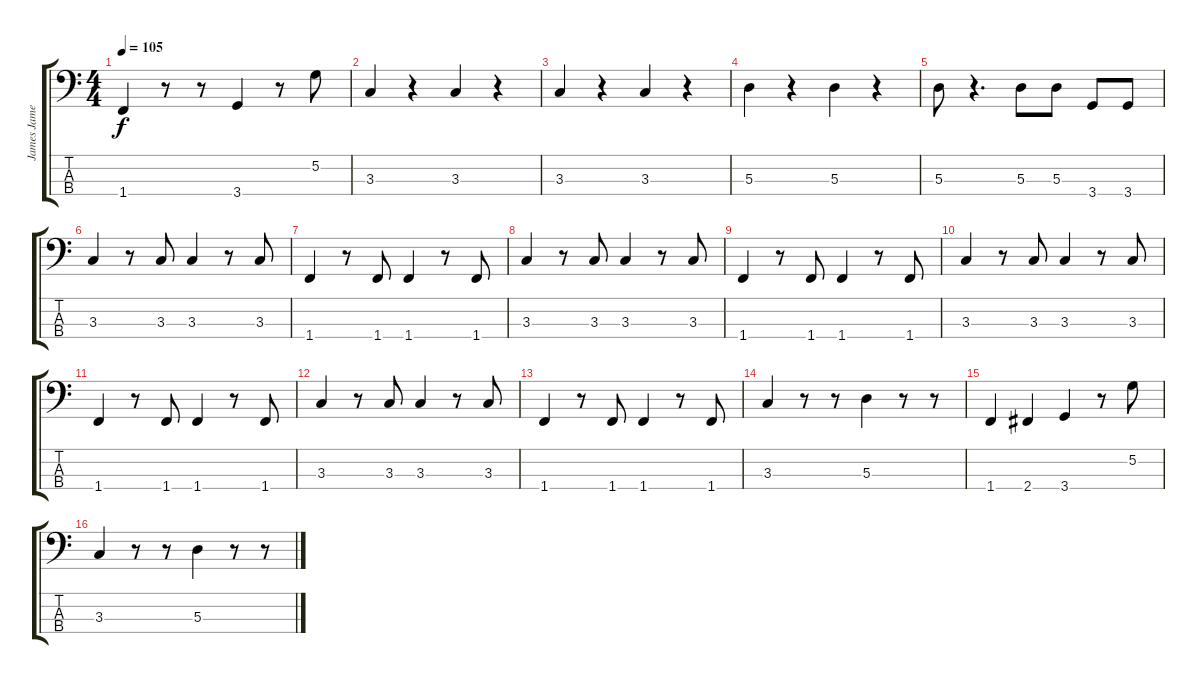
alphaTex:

\track ("James Jamerson" "James Jame") {instrument electricbassfinger}
\staff {score tabs}
\tuning (G2 D2 A1 E1) {hide}
\ts (4 4)
\tempo 105
\clef f4
\ks c
1.4.4{dy f} r.8 r.8 3.4.4 r.8 5.2.8 |
3.3.4 r.4 3.3.4 r.4 |
3.3.4 r.4 3.3.4 r.4 |
5.3.4 r.4 5.3.4 r.4 |
5.3.8 r.4{d} 5.3.8 5.3.8 3.4.8 3.4.8 |
3.3.4 r.8 3.3.8 3.3.4 r.8 3.3.8 |
1.4.4 r.8 1.4.8 1.4.4 r.8 1.4.8 |
3.3.4 r.8 3.3.8 3.3.4 r.8 3.3.8 |
1.4.4 r.8 1.4.8 1.4.4 r.8 1.4.8 |
3.3.4 r.8 3.3.8 3.3.4 r.8 3.3.8 |
1.4.4 r.8 1.4.8 1.4.4 r.8 1.4.8 |
3.3.4 r.8 3.3.8 3.3.4 r.8 3.3.8 |
1.4.4 r.8 1.4.8 1.4.4 r.8 1.4.8 |
3.3.4 r.8 r.8 5.3.4 r.8 r.8 |
1.4.4 2.4.4 3.4.4 r.8 5.2.8 |
3.3.4 r.8 r.8 5.3.4 r.8 r.8
